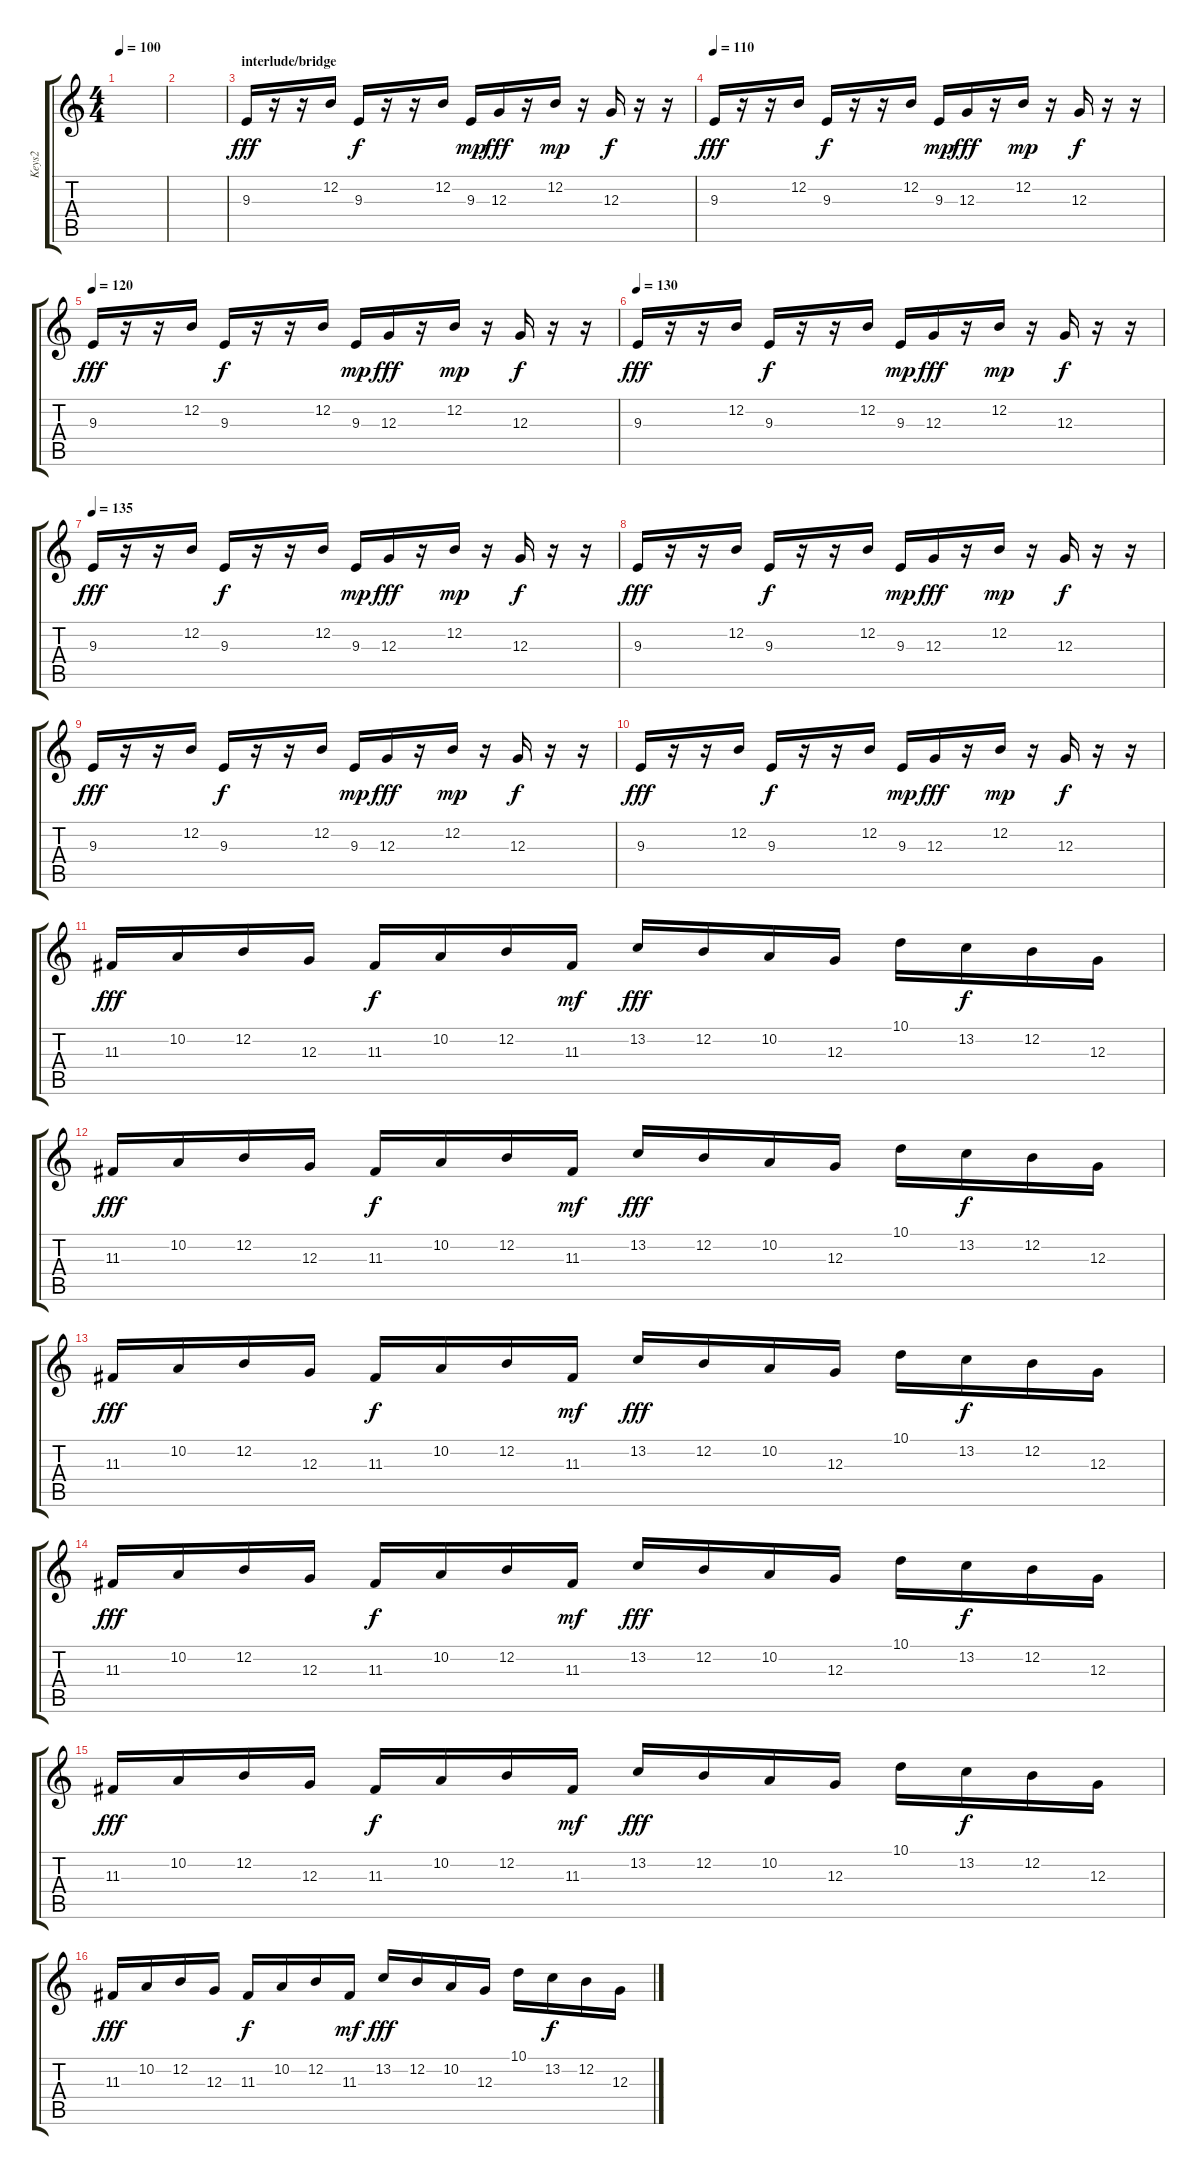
\track ("Keys2" "Keys2") {instrument lead2sawtooth}
\staff {score tabs}
\tuning (E4 B3 G3 D3 A2 E2) {hide}
\ts (4 4)
\tempo 100
\clef g2
\ks c
|
|
\section ("" "interlude/bridge")
9.3.16{dy fff} r.16 r.16 12.2.16 9.3.16{dy f} r.16 r.16 12.2.16 9.3.16{dy mp} 12.3.16{dy fff} r.16 12.2.16{dy mp} r.16 12.3.16{dy f} r.16 r.16 |
\tempo 110
9.3.16{dy fff} r.16 r.16 12.2.16 9.3.16{dy f} r.16 r.16 12.2.16 9.3.16{dy mp} 12.3.16{dy fff} r.16 12.2.16{dy mp} r.16 12.3.16{dy f} r.16 r.16 |
\tempo 120
9.3.16{dy fff} r.16 r.16 12.2.16 9.3.16{dy f} r.16 r.16 12.2.16 9.3.16{dy mp} 12.3.16{dy fff} r.16 12.2.16{dy mp} r.16 12.3.16{dy f} r.16 r.16 |
\tempo 130
9.3.16{dy fff} r.16 r.16 12.2.16 9.3.16{dy f} r.16 r.16 12.2.16 9.3.16{dy mp} 12.3.16{dy fff} r.16 12.2.16{dy mp} r.16 12.3.16{dy f} r.16 r.16 |
\tempo 135
9.3.16{dy fff} r.16 r.16 12.2.16 9.3.16{dy f} r.16 r.16 12.2.16 9.3.16{dy mp} 12.3.16{dy fff} r.16 12.2.16{dy mp} r.16 12.3.16{dy f} r.16 r.16 |
9.3.16{dy fff} r.16 r.16 12.2.16 9.3.16{dy f} r.16 r.16 12.2.16 9.3.16{dy mp} 12.3.16{dy fff} r.16 12.2.16{dy mp} r.16 12.3.16{dy f} r.16 r.16 |
9.3.16{dy fff} r.16 r.16 12.2.16 9.3.16{dy f} r.16 r.16 12.2.16 9.3.16{dy mp} 12.3.16{dy fff} r.16 12.2.16{dy mp} r.16 12.3.16{dy f} r.16 r.16 |
9.3.16{dy fff} r.16 r.16 12.2.16 9.3.16{dy f} r.16 r.16 12.2.16 9.3.16{dy mp} 12.3.16{dy fff} r.16 12.2.16{dy mp} r.16 12.3.16{dy f} r.16 r.16 |
11.3.16{dy fff} 10.2.16 12.2.16 12.3.16 11.3.16{dy f} 10.2.16 12.2.16 11.3.16{dy mf} 13.2.16{dy fff} 12.2.16 10.2.16 12.3.16 10.1.16 13.2.16{dy f} 12.2.16 12.3.16 |
11.3.16{dy fff} 10.2.16 12.2.16 12.3.16 11.3.16{dy f} 10.2.16 12.2.16 11.3.16{dy mf} 13.2.16{dy fff} 12.2.16 10.2.16 12.3.16 10.1.16 13.2.16{dy f} 12.2.16 12.3.16 |
11.3.16{dy fff} 10.2.16 12.2.16 12.3.16 11.3.16{dy f} 10.2.16 12.2.16 11.3.16{dy mf} 13.2.16{dy fff} 12.2.16 10.2.16 12.3.16 10.1.16 13.2.16{dy f} 12.2.16 12.3.16 |
11.3.16{dy fff} 10.2.16 12.2.16 12.3.16 11.3.16{dy f} 10.2.16 12.2.16 11.3.16{dy mf} 13.2.16{dy fff} 12.2.16 10.2.16 12.3.16 10.1.16 13.2.16{dy f} 12.2.16 12.3.16 |
11.3.16{dy fff} 10.2.16 12.2.16 12.3.16 11.3.16{dy f} 10.2.16 12.2.16 11.3.16{dy mf} 13.2.16{dy fff} 12.2.16 10.2.16 12.3.16 10.1.16 13.2.16{dy f} 12.2.16 12.3.16 |
11.3.16{dy fff} 10.2.16 12.2.16 12.3.16 11.3.16{dy f} 10.2.16 12.2.16 11.3.16{dy mf} 13.2.16{dy fff} 12.2.16 10.2.16 12.3.16 10.1.16 13.2.16{dy f} 12.2.16 12.3.16
